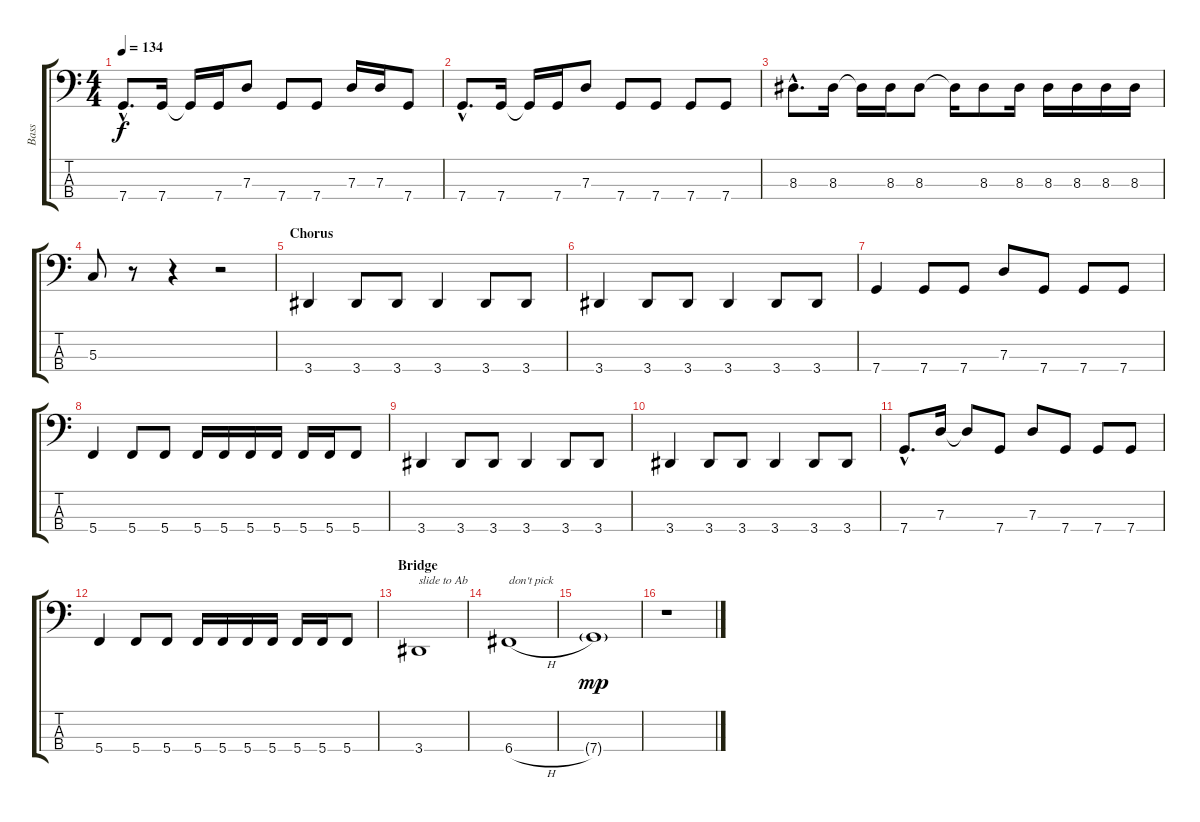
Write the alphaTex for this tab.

\track ("Bass" "Bass") {instrument electricbasspick}
\staff {score tabs}
\tuning (F2 C2 G1 C1) {hide}
\ts (4 4)
\tempo 134
\clef f4
\ks c
7.4{hac}.8{d dy f} 7.4.16 7.4{t}.16 7.4.16 7.3.8 7.4.8 7.4.8 7.3.16 7.3.16 7.4.8 |
7.4{hac}.8{d} 7.4.16 7.4{t}.16 7.4.16 7.3.8 7.4.8 7.4.8 7.4.8 7.4.8 |
8.3{hac}.8{d} 8.3.16 8.3{t}.16 8.3.16 8.3.8 8.3{t}.16 8.3.8 8.3.16 8.3.16 8.3.16 8.3.16 8.3.16 |
5.3.8 r.8 r.4 r.2 |
\section ("" "Chorus")
3.4.4 3.4.8 3.4.8 3.4.4 3.4.8 3.4.8 |
3.4.4 3.4.8 3.4.8 3.4.4 3.4.8 3.4.8 |
7.4.4 7.4.8 7.4.8 7.3.8 7.4.8 7.4.8 7.4.8 |
5.4.4 5.4.8 5.4.8 5.4.16 5.4.16 5.4.16 5.4.16 5.4.16 5.4.16 5.4.8 |
3.4.4 3.4.8 3.4.8 3.4.4 3.4.8 3.4.8 |
3.4.4 3.4.8 3.4.8 3.4.4 3.4.8 3.4.8 |
7.4{hac}.8{d} 7.3.16 7.3{t}.8 7.4.8 7.3.8 7.4.8 7.4.8 7.4.8 |
5.4.4 5.4.8 5.4.8 5.4.16 5.4.16 5.4.16 5.4.16 5.4.16 5.4.16 5.4.8 |
\section ("" "Bridge")
3.4.1{txt "slide to Ab"} |
6.4{h}.1{txt "don't pick"} |
7.4{g}.1{dy mp} |
r.1
